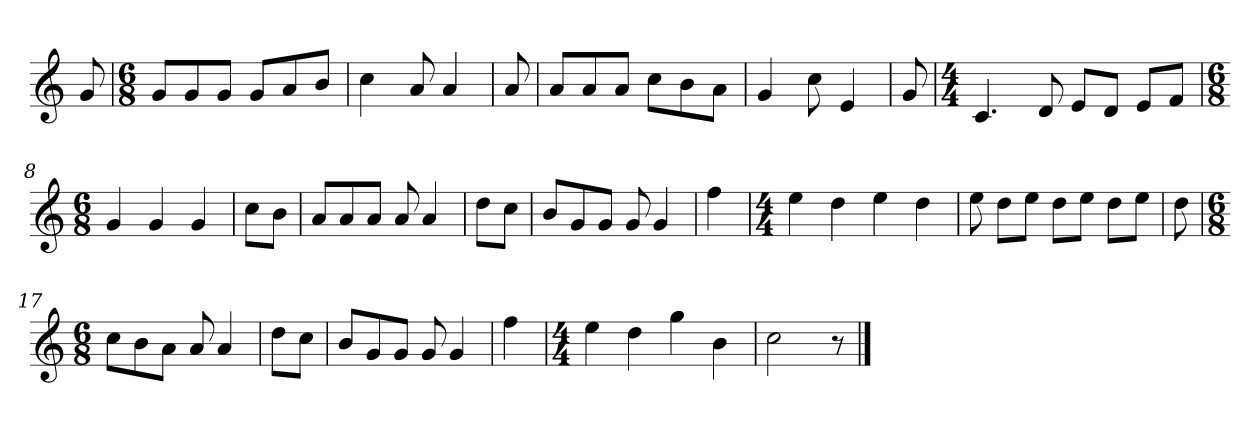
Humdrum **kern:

**kern
*part1
*staff1
*clefG2
*k[]
*C:
=
8g
=1
*M6/8
8g/L
8g/
8g/J
8g/L
8a/
8b/J
=2
4cc
8a
4a
=3
8a
=4
8a/L
8a/
8a/J
8cc\L
8b\
8a\J
=5
4g
8cc
4e
=6
8g
=7
*M4/4
4.c
8d
8e/L
8d/J
8e/L
8f/J
=8
*M6/8
4g
4g
4g
=9
8cc\L
8b\J
=10
8a/L
8a/
8a/J
8a
4a
=11
8dd\L
8cc\J
=12
8b/L
8g/
8g/J
8g
4g
=13
4ff
=14
*M4/4
4ee
4dd
4ee
4dd
=15
8ee
8dd\L
8ee\J
8dd\L
8ee\J
8dd\L
8ee\J
=16
8dd
=17
*M6/8
8cc\L
8b\
8a\J
8a
4a
=18
8dd\L
8cc\J
=19
8b/L
8g/
8g/J
8g
4g
=20
4ff
=21
*M4/4
4ee
4dd
4gg
4b
=22
2cc
8r
==
*-
